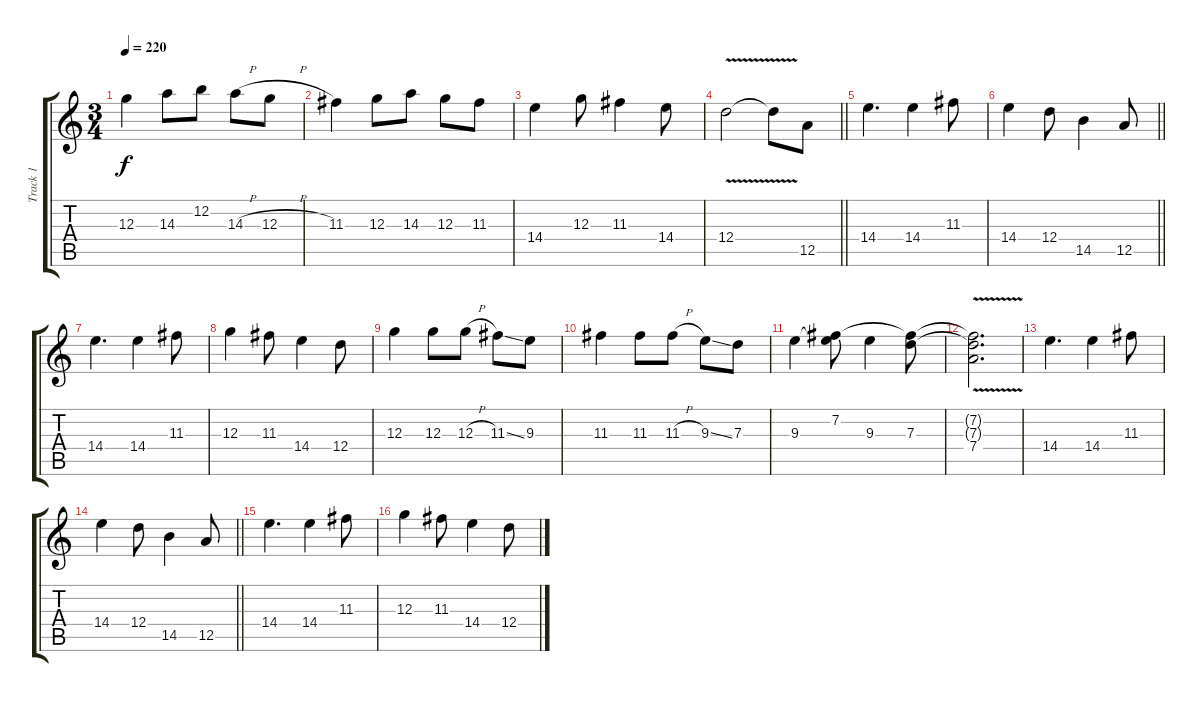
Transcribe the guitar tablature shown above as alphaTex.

\track ("Track 1" "Track 1") {instrument overdrivenguitar}
\staff {score tabs}
\tuning (E4 B3 G3 D3 A2 E2) {hide}
\ts (3 4)
\tempo 220
\clef g2
\ks c
12.3.4{dy f} 14.3.8 12.2.8 14.3{h}.8 12.3{h}.8 |
11.3.4 12.3.8 14.3.8 12.3.8 11.3.8 |
14.4.4 12.3.8 11.3.4 14.4.8 |
\barLineRight lightlight
12.4{v}.2 12.4{t}.8 12.5.8 |
14.4.4{d} 14.4.4 11.3.8 |
\barLineRight lightlight
14.4.4 12.4.8 14.5.4 12.5.8 |
14.4.4{d} 14.4.4 11.3.8 |
12.3.4 11.3.8 14.4.4 12.4.8 |
12.3.4 12.3.8 12.3{h}.8 11.3{ss}.8 9.3.8 |
11.3.4 11.3.8 11.3{h}.8 9.3{ss}.8 7.3.8 |
9.3.4 (7.2 9.3{t}).8 9.3.4 (7.2{t} 7.3).8 |
(7.2{t} 7.3{t} 7.4{v}).2{d} |
14.4.4{d} 14.4.4 11.3.8 |
\barLineRight lightlight
14.4.4 12.4.8 14.5.4 12.5.8 |
14.4.4{d} 14.4.4 11.3.8 |
12.3.4 11.3.8 14.4.4 12.4.8
